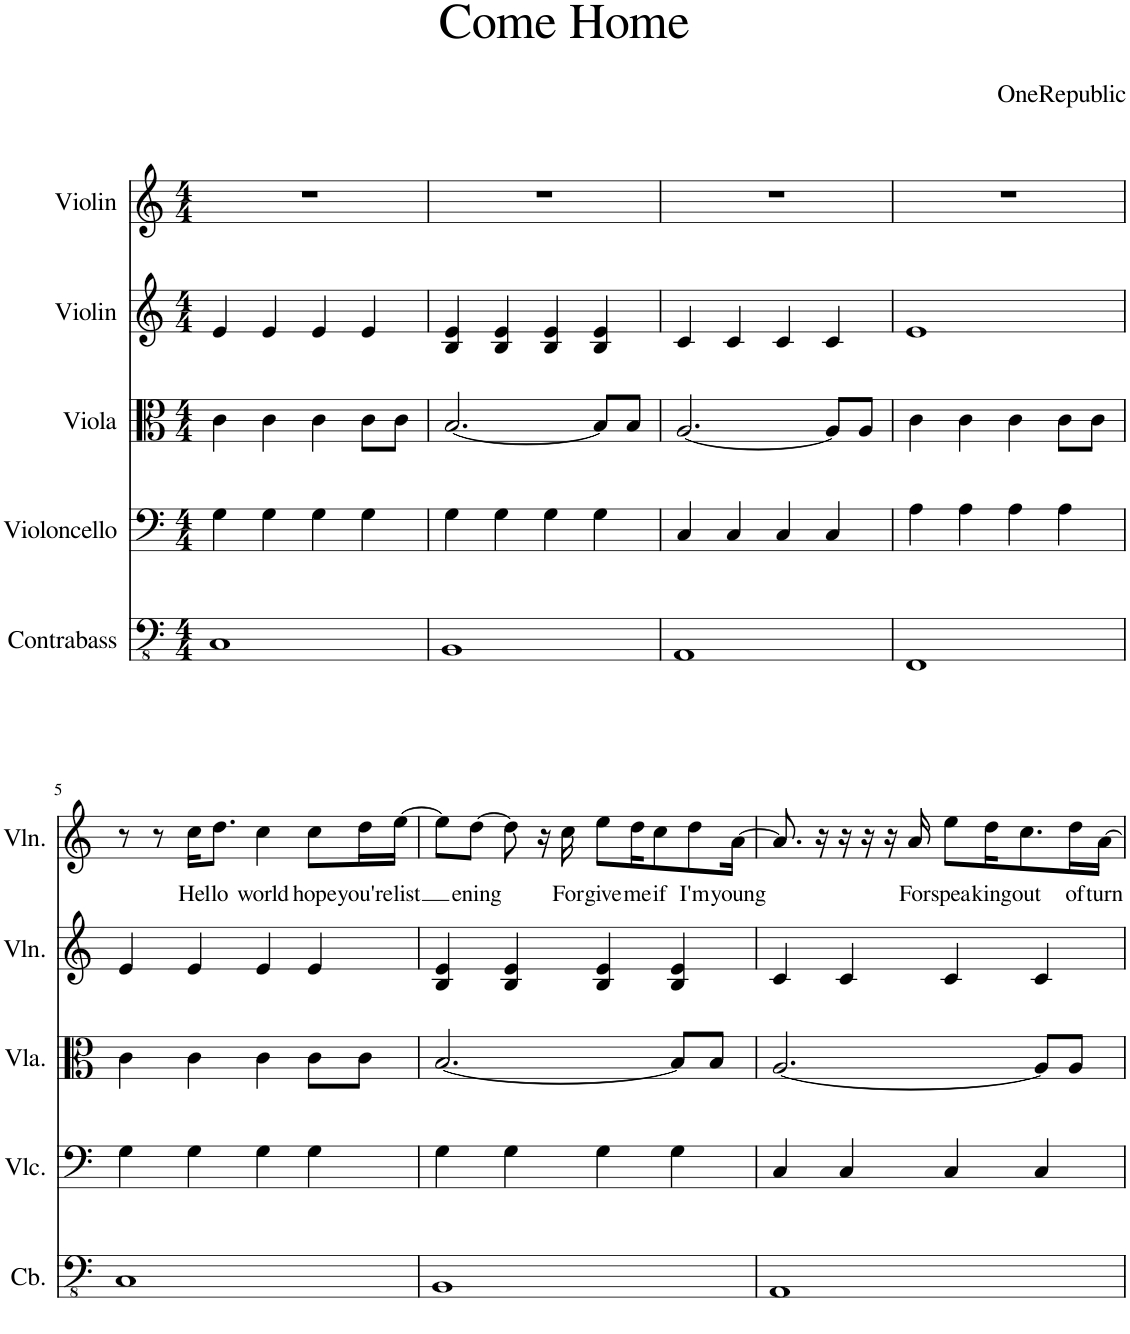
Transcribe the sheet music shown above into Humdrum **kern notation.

**kern	**kern	**kern	**kern	**kern	**text
*part5	*part4	*part3	*part2	*part1	*part1
*staff5	*staff4	*staff3	*staff2	*staff1	*staff1
*I"Contrabass	*I"Violoncello	*I"Viola	*I"Violin	*I"Violin	*
*I'Cb.	*I'Vlc.	*I'Vla.	*I'Vln.	*I'Vln.	*
*clefFv4	*clefF4	*clefC3	*clefG2	*clefG2	*
*Trd7c12	*	*	*	*	*
*k[]	*k[]	*k[]	*k[]	*k[]	*
*M4/4	*M4/4	*M4/4	*M4/4	*M4/4	*
=1	=1	=1	=1	=1	=1
1CC	4G\	4c\	4e/	1r	.
.	4G\	4c\	4e/	.	.
.	4G\	4c\	4e/	.	.
.	4G\	8c\L	4e/	.	.
.	.	8c\J	.	.	.
=2	=2	=2	=2	=2	=2
1BBB	4G\	[2.B/	4B/ 4e/	1r	.
.	4G\	.	4B/ 4e/	.	.
.	4G\	.	4B/ 4e/	.	.
.	4G\	8B/L]	4B/ 4e/	.	.
.	.	8B/J	.	.	.
=3	=3	=3	=3	=3	=3
1AAA	4C/	[2.A/	4c/	1r	.
.	4C/	.	4c/	.	.
.	4C/	.	4c/	.	.
.	4C/	8A/L]	4c/	.	.
.	.	8A/J	.	.	.
=4	=4	=4	=4	=4	=4
1FFF	4A\	4c\	1e	1r	.
.	4A\	4c\	.	.	.
.	4A\	4c\	.	.	.
.	4A\	8c\L	.	.	.
.	.	8c\J	.	.	.
!!LO:LB:g=z
=5	=5	=5	=5	=5	=5
1CC	4G\	4c\	4e/	8r	.
.	.	.	.	8r	.
!	!	!	!	!	!LO:LY:b
.	4G\	4c\	4e/	16cc\KL	Hel-
!	!	!	!	!	!LO:LY:b
.	.	.	.	8.dd\J	-lo
!	!	!	!	!	!LO:LY:b
.	4G\	4c\	4e/	4cc\	world
!	!	!	!	!	!LO:LY:b
.	4G\	8c\L	4e/	8cc\L	hope
!	!	!	!	!	!LO:LY:b
.	.	8c\J	.	16dd\L	you're
!	!	!	!	!	!LO:LY:b
.	.	.	.	[16ee\JJ	list
=6	=6	=6	=6	=6	=6
1BBB	4G\	[2.B/	4B/ 4e/	8ee\L]	.
!	!	!	!	!	!LO:LY:b
.	.	.	.	[8dd\J	ening
.	4G\	.	4B/ 4e/	8dd\]	.
.	.	.	.	16r	.
!	!	!	!	!	!LO:LY:b
.	.	.	.	16cc\	For-
!	!	!	!	!	!LO:LY:b
.	4G\	.	4B/ 4e/	8ee\L	-give
!	!	!	!	!	!LO:LY:b
.	.	.	.	16dd\K	me
!	!	!	!	!	!LO:LY:b
.	.	.	.	8cc\	if
.	4G\	8B/L]	4B/ 4e/	.	.
!	!	!	!	!	!LO:LY:b
.	.	.	.	8dd\	I'm
.	.	8B/J	.	.	.
!	!	!	!	!	!LO:LY:b
.	.	.	.	[16a\Jk	young
=7	=7	=7	=7	=7	=7
1AAA	4C/	[2.A/	4c/	8.a/]	.
.	.	.	.	16r	.
.	4C/	.	4c/	16r	.
.	.	.	.	16r	.
.	.	.	.	16r	.
!	!	!	!	!	!LO:LY:b
.	.	.	.	16a/	For
!	!	!	!	!	!LO:LY:b
.	4C/	.	4c/	8ee\L	spea-
!	!	!	!	!	!LO:LY:b
.	.	.	.	16dd\K	-king
!	!	!	!	!	!LO:LY:b
.	.	.	.	8.cc\	out
.	4C/	8A/L]	4c/	.	.
!	!	!	!	!	!LO:LY:b
.	.	8A/J	.	16dd\L	of
!	!	!	!	!	!LO:LY:b
.	.	.	.	[16a\JJ	turn
=	=	=	=	=	=
*-	*-	*-	*-	*-	*-
